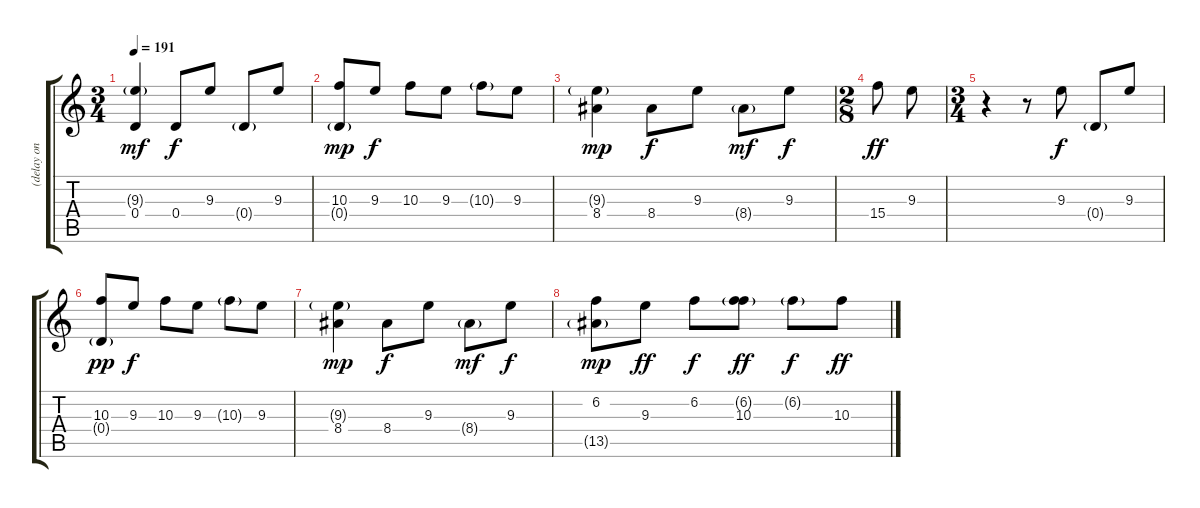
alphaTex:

\track ("(delay on clean 1)" "(delay on ") {instrument electricguitarjazz}
\staff {score tabs}
\tuning (E4 B3 G3 D3 A2 E2) {hide}
\ts (3 4)
\tempo 191
\clef g2
\ks c
(9.3{g} 0.4).4{dy mf} 0.4.8{dy f} 9.3.8 0.4{g}.8 9.3.8 |
(10.3 0.4{g}).8{dy mp} 9.3.8{dy f} 10.3.8 9.3.8 10.3{g}.8 9.3.8 |
(9.3{g} 8.4).4{dy mp} 8.4.8{dy f} 9.3.8 8.4{g}.8{dy mf} 9.3.8{dy f} |
\ts (2 8)
15.4.8{dy ff volume 0} 9.3.8 |
\ts (3 4)
r.4{volume 8} r.8 9.3.8{dy f} 0.4{g}.8 9.3.8 |
(10.3 0.4{g}).8{dy pp} 9.3.8{dy f} 10.3.8 9.3.8 10.3{g}.8 9.3.8 |
(9.3{g} 8.4).4{dy mp} 8.4.8{dy f} 9.3.8 8.4{g}.8{dy mf} 9.3.8{dy f} |
(6.2 13.5{g}).8{dy mp} 9.3.8{dy ff} 6.2.8{dy f} (6.2{g} 10.3).8{dy ff} 6.2{g}.8{dy f} 10.3.8{dy ff}
